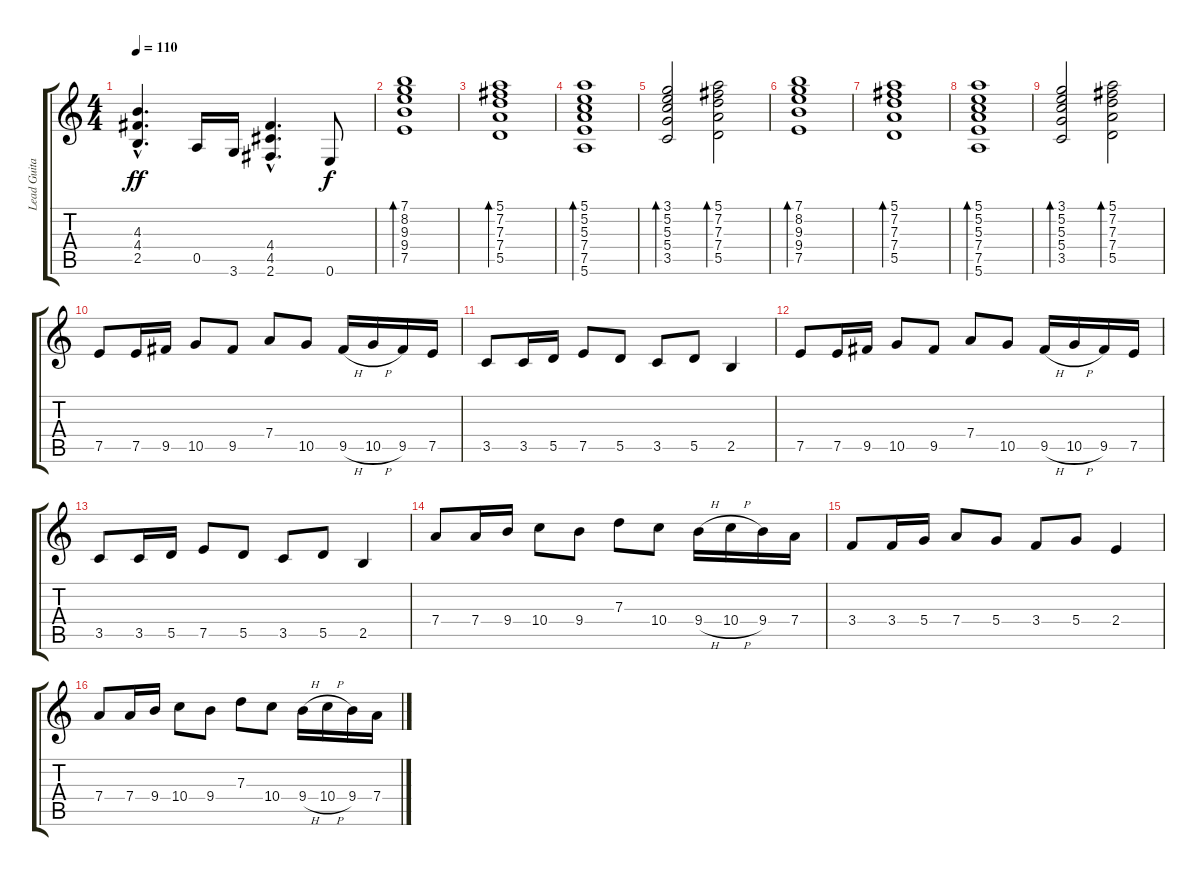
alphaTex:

\track ("Lead Guitar" "Lead Guita") {instrument distortionguitar}
\staff {score tabs}
\tuning (E4 B3 G3 D3 A2 E2) {hide}
\ts (4 4)
\tempo 110
\clef g2
\ks c
(4.3{hac} 4.4{hac} 2.5{hac}).4{d dy ff} 0.5.16 3.6.16 (4.4{hac} 4.5{hac} 2.6{hac}).4{d} 0.6.8{dy f} |
(7.1 8.2 9.3 9.4 7.5).1{bd 480} |
(5.1 7.2 7.3 7.4 5.5).1{bd 480} |
(5.1 5.2 5.3 7.4 7.5 5.6).1{bd 480} |
(3.1 5.2 5.3 5.4 3.5).2{bd 480} (5.1 7.2 7.3 7.4 5.5).2{bd 480} |
(7.1 8.2 9.3 9.4 7.5).1{bd 480} |
(5.1 7.2 7.3 7.4 5.5).1{bd 480} |
(5.1 5.2 5.3 7.4 7.5 5.6).1{bd 480} |
(3.1 5.2 5.3 5.4 3.5).2{bd 480} (5.1 7.2 7.3 7.4 5.5).2{bd 480} |
7.5.8{volume 13 instrument distortionguitar} 7.5.16 9.5.16 10.5.8 9.5.8 7.4.8 10.5.8 9.5{h}.16 10.5{h}.16 9.5.16 7.5.16 |
3.5.8 3.5.16 5.5.16 7.5.8 5.5.8 3.5.8 5.5.8 2.5.4 |
7.5.8 7.5.16 9.5.16 10.5.8 9.5.8 7.4.8 10.5.8 9.5{h}.16 10.5{h}.16 9.5.16 7.5.16 |
3.5.8 3.5.16 5.5.16 7.5.8 5.5.8 3.5.8 5.5.8 2.5.4 |
7.4.8 7.4.16 9.4.16 10.4.8 9.4.8 7.3.8 10.4.8 9.4{h}.16 10.4{h}.16 9.4.16 7.4.16 |
3.4.8 3.4.16 5.4.16 7.4.8 5.4.8 3.4.8 5.4.8 2.4.4 |
7.4.8 7.4.16 9.4.16 10.4.8 9.4.8 7.3.8 10.4.8 9.4{h}.16 10.4{h}.16 9.4.16 7.4.16
